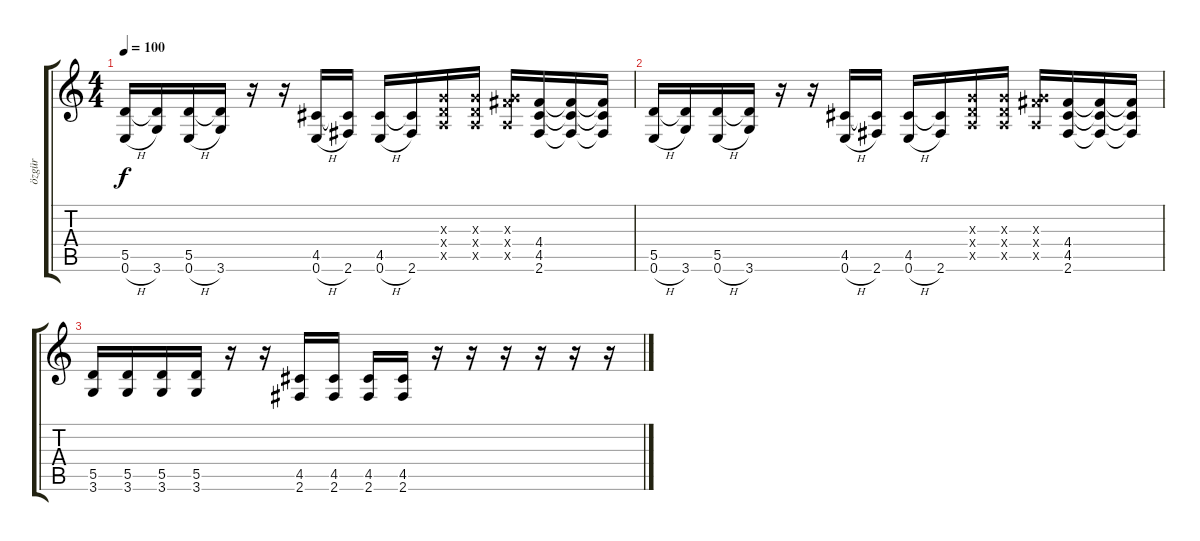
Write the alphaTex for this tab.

\track ("özgür" "özgür") {instrument overdrivenguitar}
\staff {score tabs}
\tuning (E4 B3 G3 D3 A2 E2) {hide}
\ts (4 4)
\tempo 100
\clef g2
\ks c
(5.5 0.6{h}).16{dy f} (5.5{t} 3.6).16 (5.5 0.6{h}).16 (5.5{t} 3.6).16 r.16 r.16 (4.5 0.6{h}).16 (4.5{t} 2.6).16 (4.5 0.6{h}).16 (4.5{t} 2.6).16 (0.3{x} 0.4{x} 0.5{x}).16 (0.3{x} 0.4{x} 0.5{x}).16 (0.3{x} 4.4{x} 0.5{x}).16 (4.4 4.5 2.6).16 (4.4{t} 4.5{t} 2.6{t}).16 (4.4{t} 4.5{t} 2.6{t}).16 |
(5.5 0.6{h}).16 (5.5{t} 3.6).16 (5.5 0.6{h}).16 (5.5{t} 3.6).16 r.16 r.16 (4.5 0.6{h}).16 (4.5{t} 2.6).16 (4.5 0.6{h}).16 (4.5{t} 2.6).16 (0.3{x} 0.4{x} 0.5{x}).16 (0.3{x} 0.4{x} 0.5{x}).16 (0.3{x} 4.4{x} 0.5{x}).16 (4.4 4.5 2.6).16 (4.4{t} 4.5{t} 2.6{t}).16 (4.4{t} 4.5{t} 2.6{t}).16 |
(5.5 3.6).16 (5.5 3.6).16 (5.5 3.6).16 (5.5 3.6).16 r.16 r.16 (4.5 2.6).16 (4.5 2.6).16 (4.5 2.6).16 (4.5 2.6).16 r.16 r.16 r.16 r.16 r.16 r.16
